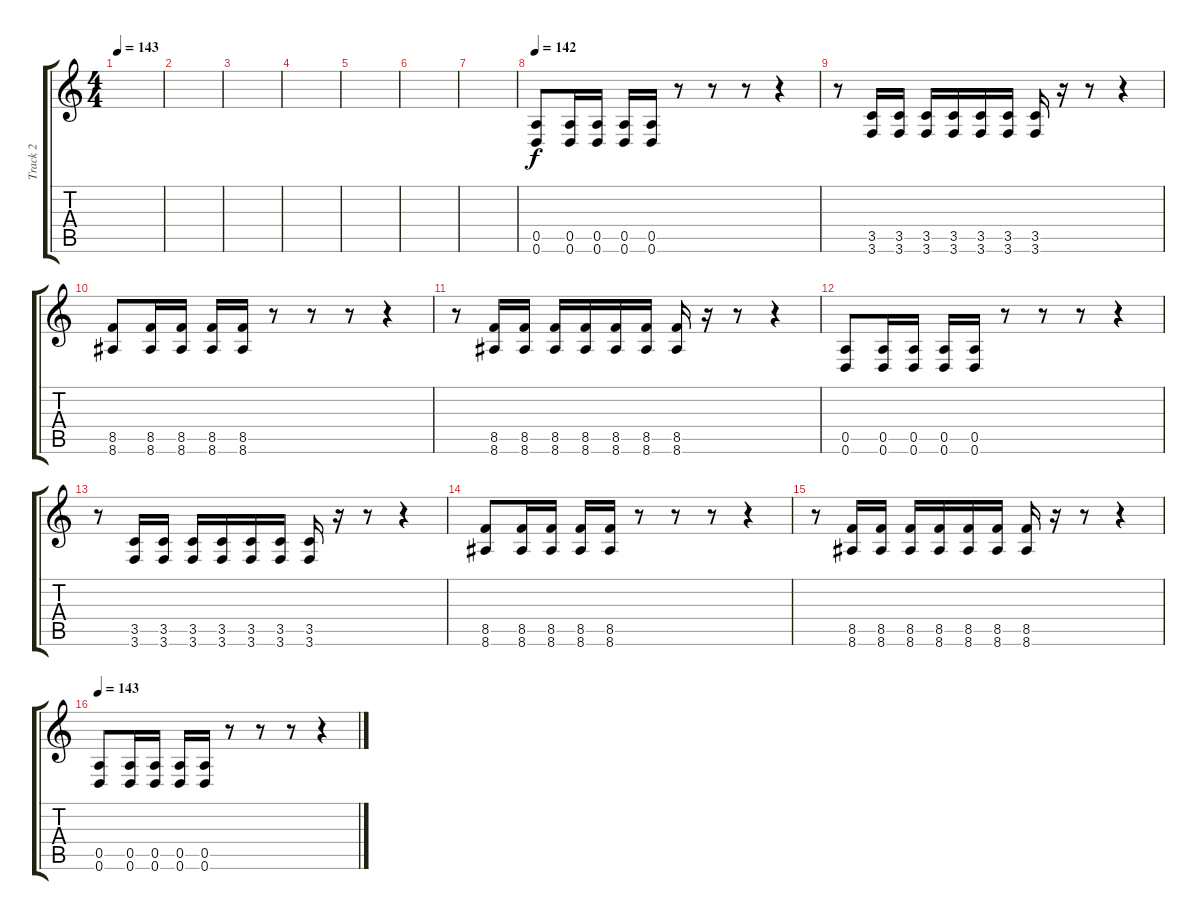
\track ("Track 2" "Track 2") {instrument distortionguitar}
\staff {score tabs}
\tuning (E4 B3 G3 D3 A2 D2) {hide}
\ts (4 4)
\tempo 143
\clef g2
\ks c
|
|
|
|
|
|
|
\tempo 142
(0.5 0.6).8 (0.5 0.6).16 (0.5 0.6).16 (0.5 0.6).16 (0.5 0.6).16 r.8 r.8 r.8 r.4 |
r.8 (3.5 3.6).16 (3.5 3.6).16 (3.5 3.6).16 (3.5 3.6).16 (3.5 3.6).16 (3.5 3.6).16 (3.5 3.6).16 r.16 r.8 r.4 |
(8.5 8.6).8 (8.5 8.6).16 (8.5 8.6).16 (8.5 8.6).16 (8.5 8.6).16 r.8 r.8 r.8 r.4 |
r.8 (8.5 8.6).16 (8.5 8.6).16 (8.5 8.6).16 (8.5 8.6).16 (8.5 8.6).16 (8.5 8.6).16 (8.5 8.6).16 r.16 r.8 r.4 |
(0.5 0.6).8 (0.5 0.6).16 (0.5 0.6).16 (0.5 0.6).16 (0.5 0.6).16 r.8 r.8 r.8 r.4 |
r.8 (3.5 3.6).16 (3.5 3.6).16 (3.5 3.6).16 (3.5 3.6).16 (3.5 3.6).16 (3.5 3.6).16 (3.5 3.6).16 r.16 r.8 r.4 |
(8.5 8.6).8 (8.5 8.6).16 (8.5 8.6).16 (8.5 8.6).16 (8.5 8.6).16 r.8 r.8 r.8 r.4 |
r.8 (8.5 8.6).16 (8.5 8.6).16 (8.5 8.6).16 (8.5 8.6).16 (8.5 8.6).16 (8.5 8.6).16 (8.5 8.6).16 r.16 r.8 r.4 |
\tempo 142
\tempo 143
(0.5 0.6).8 (0.5 0.6).16 (0.5 0.6).16 (0.5 0.6).16 (0.5 0.6).16 r.8 r.8 r.8 r.4
